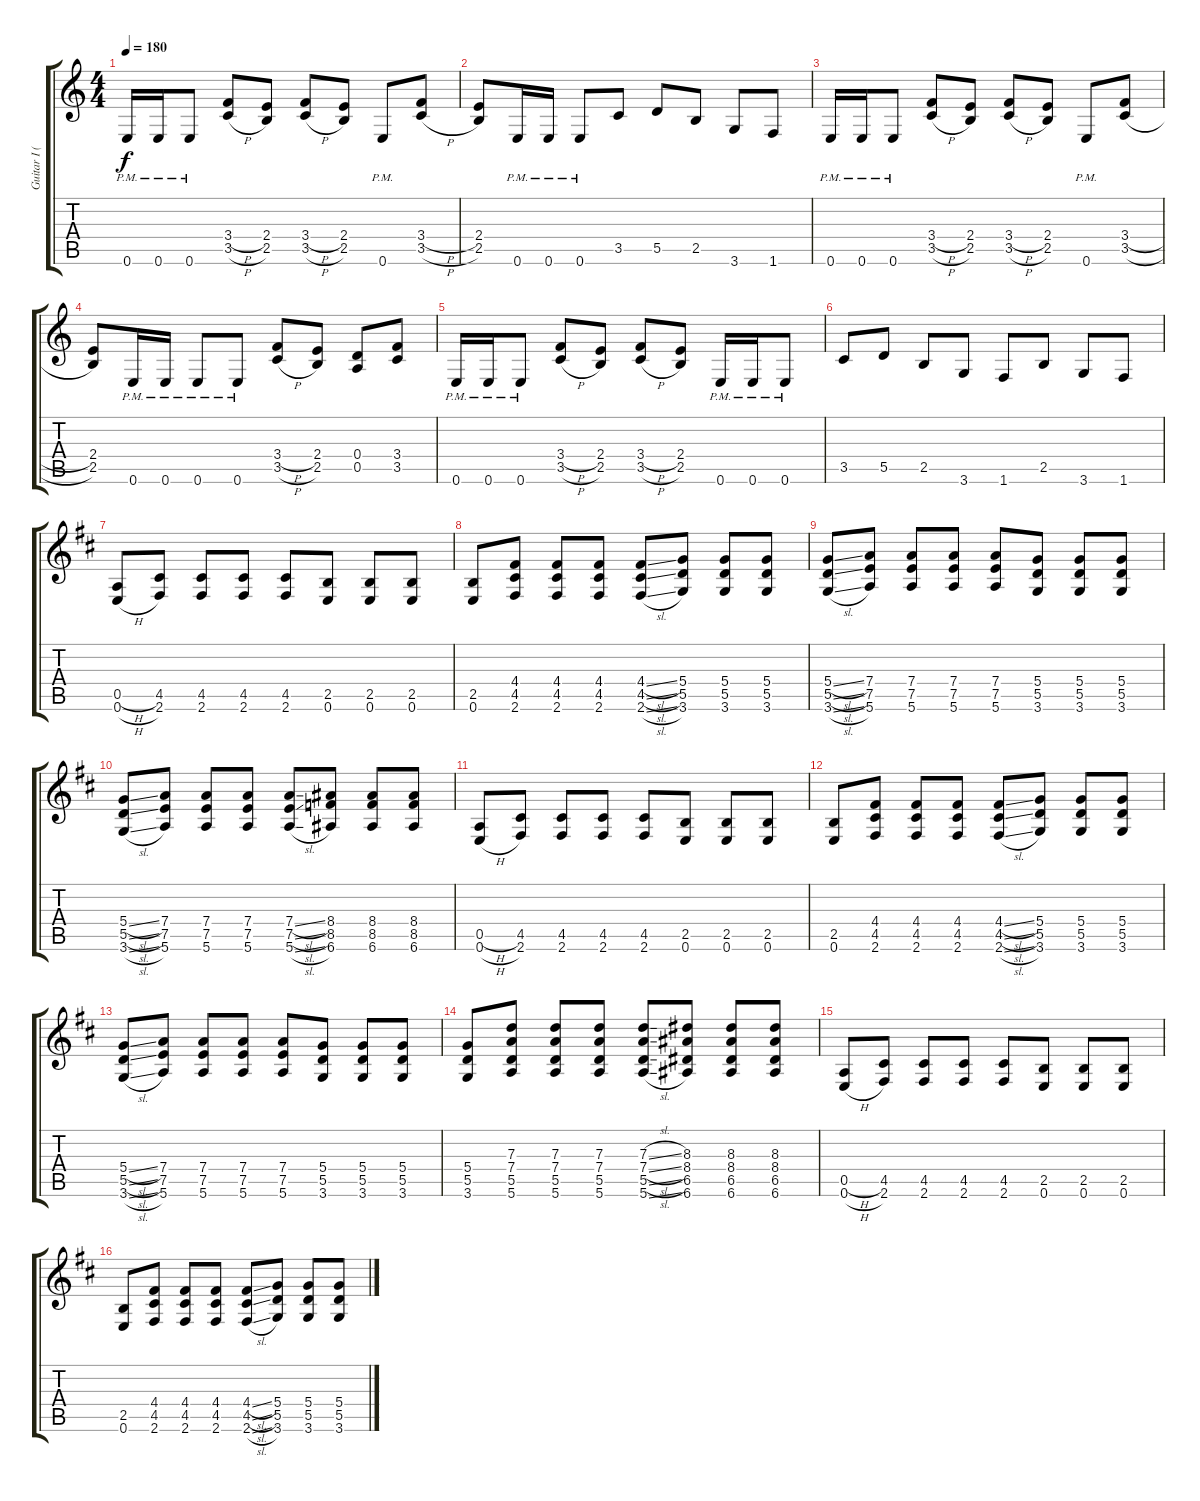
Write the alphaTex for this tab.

\track ("Guitar I (Standard Tuning)" "Guitar I (") {instrument distortionguitar}
\staff {score tabs}
\tuning (E4 B3 G3 D3 A2 E2) {hide}
\ts (4 4)
\tempo 180
\clef g2
\ks c
0.6{pm}.16{dy f} 0.6{pm}.16 0.6{pm}.8 (3.4{h} 3.5{h}).8 (2.4 2.5).8 (3.4{h} 3.5{h}).8 (2.4 2.5).8 0.6{pm}.8 (3.4{h} 3.5{h}).8 |
(2.4 2.5).8 0.6{pm}.16 0.6{pm}.16 0.6{pm}.8 3.5.8 5.5.8 2.5.8 3.6.8 1.6.8 |
0.6{pm}.16 0.6{pm}.16 0.6{pm}.8 (3.4{h} 3.5{h}).8 (2.4 2.5).8 (3.4{h} 3.5{h}).8 (2.4 2.5).8 0.6{pm}.8 (3.4{h} 3.5{h}).8 |
(2.4 2.5).8 0.6{pm}.16 0.6{pm}.16 0.6{pm}.8 0.6{pm}.8 (3.4{h} 3.5{h}).8 (2.4 2.5).8 (0.4 0.5).8 (3.4 3.5).8 |
0.6{pm}.16 0.6{pm}.16 0.6{pm}.8 (3.4{h} 3.5{h}).8 (2.4 2.5).8 (3.4{h} 3.5{h}).8 (2.4 2.5).8 0.6{pm}.16 0.6{pm}.16 0.6{pm}.8 |
3.5.8 5.5.8 2.5.8 3.6.8 1.6.8 2.5.8 3.6.8 1.6.8 |
\ks d
(0.5{h} 0.6{h}).8 (4.5 2.6).8 (4.5 2.6).8 (4.5 2.6).8 (4.5 2.6).8 (2.5 0.6).8 (2.5 0.6).8 (2.5 0.6).8 |
(2.5 0.6).8 (4.4 4.5 2.6).8 (4.4 4.5 2.6).8 (4.4 4.5 2.6).8 (4.4{sl} 4.5{sl} 2.6{sl}).8 (5.4 5.5 3.6).8 (5.4 5.5 3.6).8 (5.4 5.5 3.6).8 |
(5.4{sl} 5.5{sl} 3.6{sl}).8 (7.4 7.5 5.6).8 (7.4 7.5 5.6).8 (7.4 7.5 5.6).8 (7.4 7.5 5.6).8 (5.4 5.5 3.6).8 (5.4 5.5 3.6).8 (5.4 5.5 3.6).8 |
(5.4{sl} 5.5{sl} 3.6{sl}).8 (7.4 7.5 5.6).8 (7.4 7.5 5.6).8 (7.4 7.5 5.6).8 (7.4{sl} 7.5{sl} 5.6{sl}).8 (8.4 8.5 6.6).8 (8.4 8.5 6.6).8 (8.4 8.5 6.6).8 |
(0.5{h} 0.6{h}).8 (4.5 2.6).8 (4.5 2.6).8 (4.5 2.6).8 (4.5 2.6).8 (2.5 0.6).8 (2.5 0.6).8 (2.5 0.6).8 |
(2.5 0.6).8 (4.4 4.5 2.6).8 (4.4 4.5 2.6).8 (4.4 4.5 2.6).8 (4.4{sl} 4.5{sl} 2.6{sl}).8 (5.4 5.5 3.6).8 (5.4 5.5 3.6).8 (5.4 5.5 3.6).8 |
(5.4{sl} 5.5{sl} 3.6{sl}).8 (7.4 7.5 5.6).8 (7.4 7.5 5.6).8 (7.4 7.5 5.6).8 (7.4 7.5 5.6).8 (5.4 5.5 3.6).8 (5.4 5.5 3.6).8 (5.4 5.5 3.6).8 |
(5.4 5.5 3.6).8 (7.3 7.4 5.5 5.6).8 (7.3 7.4 5.5 5.6).8 (7.3 7.4 5.5 5.6).8 (7.3{sl} 7.4{sl} 5.5{sl} 5.6{sl}).8 (8.3 8.4 6.5 6.6).8 (8.3 8.4 6.5 6.6).8 (8.3 8.4 6.5 6.6).8 |
(0.5{h} 0.6{h}).8 (4.5 2.6).8 (4.5 2.6).8 (4.5 2.6).8 (4.5 2.6).8 (2.5 0.6).8 (2.5 0.6).8 (2.5 0.6).8 |
(2.5 0.6).8 (4.4 4.5 2.6).8 (4.4 4.5 2.6).8 (4.4 4.5 2.6).8 (4.4{sl} 4.5{sl} 2.6{sl}).8 (5.4 5.5 3.6).8 (5.4 5.5 3.6).8 (5.4 5.5 3.6).8
